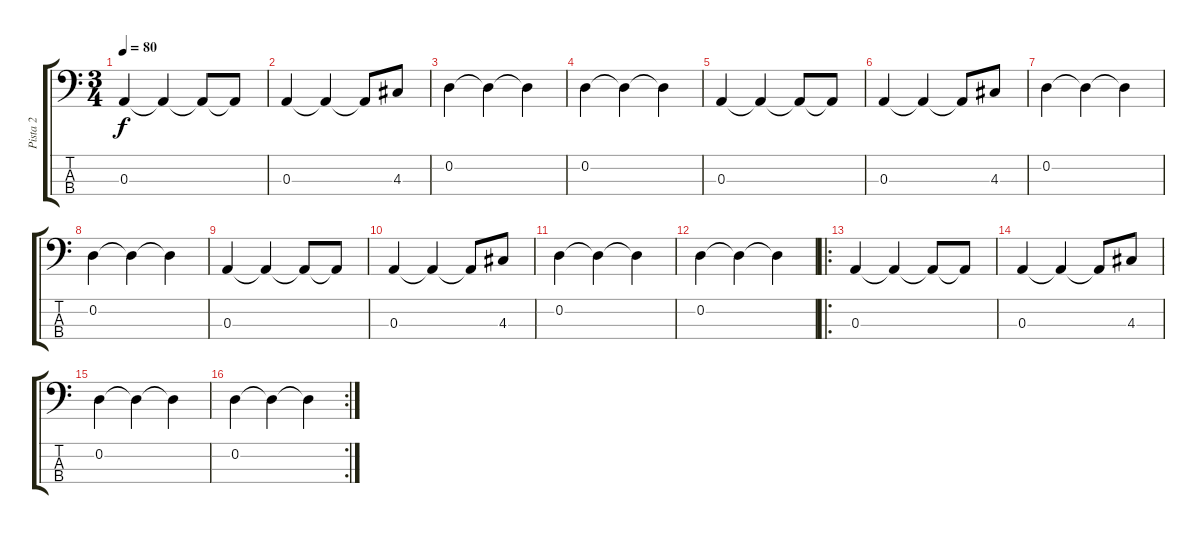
\track ("Pista 2" "Pista 2") {instrument electricbassfinger}
\staff {score tabs}
\tuning (G2 D2 A1 E1) {hide}
\ts (3 4)
\tempo 80
\clef f4
\ks c
0.3.4{dy f} 0.3{t}.4 0.3{t}.8 0.3{t}.8 |
0.3.4 0.3{t}.4 0.3{t}.8 4.3.8 |
0.2.4 0.2{t}.4 0.2{t}.4 |
0.2.4 0.2{t}.4 0.2{t}.4 |
0.3.4 0.3{t}.4 0.3{t}.8 0.3{t}.8 |
0.3.4 0.3{t}.4 0.3{t}.8 4.3.8 |
0.2.4 0.2{t}.4 0.2{t}.4 |
0.2.4 0.2{t}.4 0.2{t}.4 |
0.3.4 0.3{t}.4 0.3{t}.8 0.3{t}.8 |
0.3.4 0.3{t}.4 0.3{t}.8 4.3.8 |
0.2.4 0.2{t}.4 0.2{t}.4 |
0.2.4 0.2{t}.4 0.2{t}.4 |
\ro
0.3.4 0.3{t}.4 0.3{t}.8 0.3{t}.8 |
0.3.4 0.3{t}.4 0.3{t}.8 4.3.8 |
0.2.4 0.2{t}.4 0.2{t}.4 |
\rc 2
0.2.4 0.2{t}.4 0.2{t}.4
